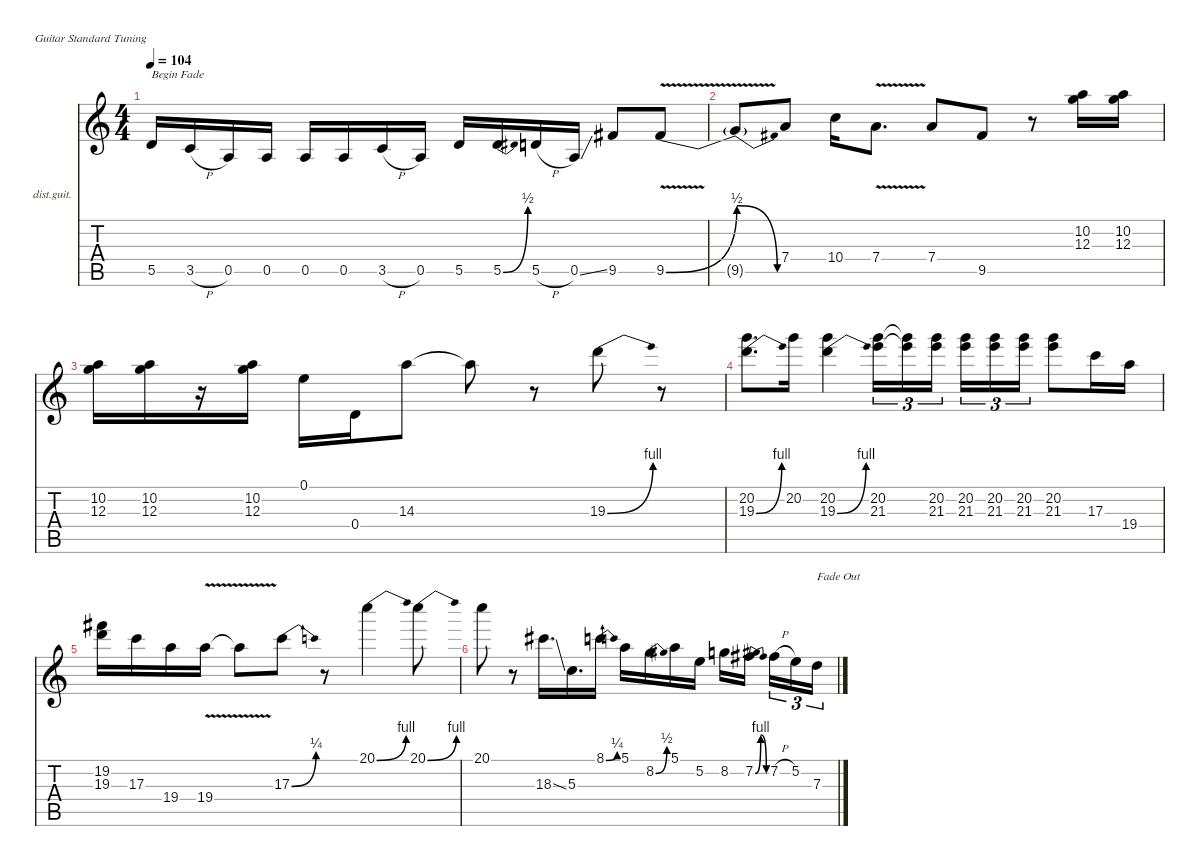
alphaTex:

\defaultSystemsLayout 4
\hideDynamics
\bracketExtendMode nobrackets
\firstSystemTrackNameOrientation horizontal
\otherSystemsTrackNameOrientation horizontal
\track ("Guitar 2 (Rhythm & Outro)" "dist.guit.") {instrument distortionguitar}
\staff {score tabs}
\tuning (E4 B3 G3 D3 A2 E2)
\ts (4 4)
\tempo 104
\clef g2
\ks c
5.5.16{txt "Begin Fade" dy f} 3.5{h}.16 0.5.16 0.5.16 0.5.16 0.5.16 3.5{h}.16 0.5.16 5.5.16 5.5{be (bend 0 0 30 2)}.16 5.5{h}.16 0.5{ss}.16 9.5{acc #}.8 9.5{be (bend 0 0 60 2) v acc #}.8 |
9.5{be (release 0 2 60 0) t}.8 7.4.8 10.4.16 7.4{v}.8{d} 7.4.8 9.5{acc #}.8 r.8 (10.2 12.3).16 (10.2 12.3).16 |
(10.2 12.3).16 (10.2 12.3).16 r.16 (10.2 12.3).16 0.1.16 0.4.16 14.3.8 14.3{t}.8 r.8 19.3{be (bend 0 0 30 4)}.8 r.8 |
(20.2 19.3{be (bend 0 0 30 4)}).8{d} 20.2.16 (20.2 19.3{be (bend 0 0 30 4)}).4 (20.2 21.3).16{tu (3 2)} (20.2{t} 21.3{t}).16{tu (3 2)} (20.2 21.3).16{tu (3 2)} (20.2 21.3).16{tu (3 2)} (20.2 21.3).16{tu (3 2)} (20.2 21.3).16{tu (3 2)} (20.2 21.3).8 17.3.16 19.4.16 |
(19.2{acc #} 19.3).16 17.3.16 19.4.16 19.4{v}.16 19.4{v t}.8 17.3{be (bend 0 0 30 1)}.8 r.8 20.1{be (bend 0 0 30 4)}.4 20.1{be (bend 0 0 30 4)}.8 |
20.1.8 r.8 18.3{ss acc #}.16{d} 5.3.16{d} 8.1{be (bend 0 0 30 1)}.16 5.1.16 8.2{be (bend 0 0 30 2)}.16 5.1.16 5.2.16 8.2.16 7.2{be (bendrelease 0 0 15 4 30 4 45 0) acc #}.16 7.2{h acc #}.16{tu (3 2)} 5.2.16{tu (3 2)} 7.3.16{tu (3 2) txt "Fade Out"}
